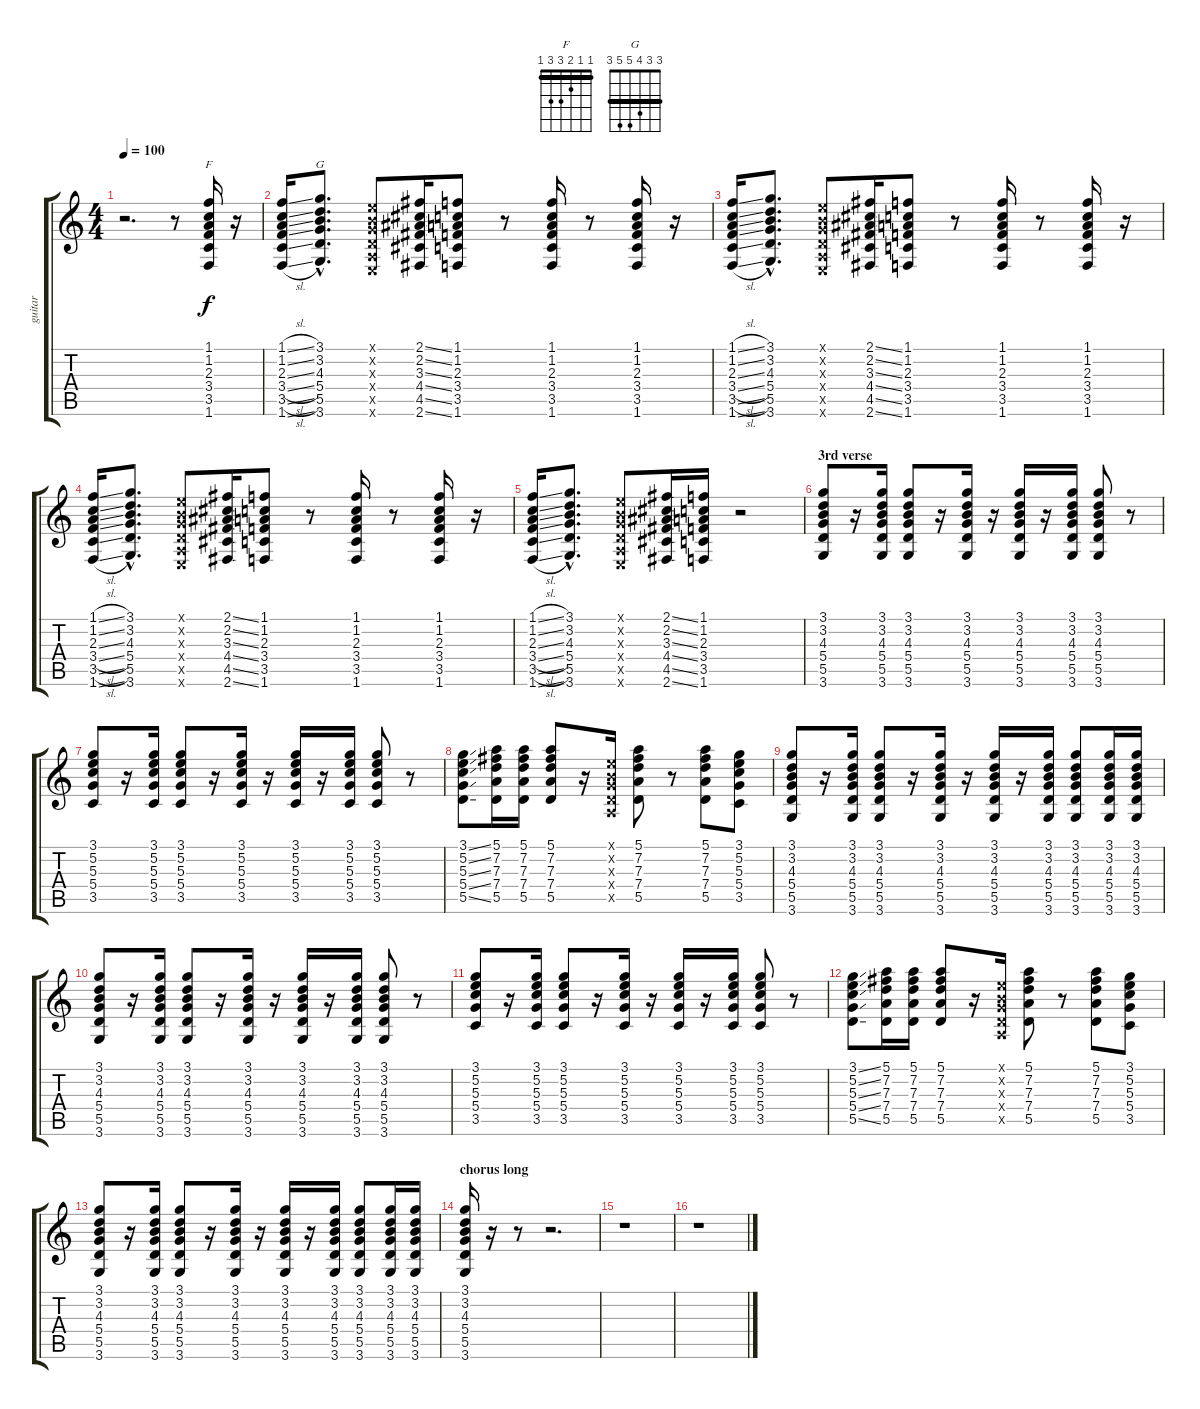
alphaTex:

\track ("guitar" "guitar") {instrument electricguitarclean}
\staff {score tabs}
\tuning (E4 B3 G3 D3 A2 E2) {hide}
\chord ("F" 1 1 2 3 3 1) {barre 1}
\chord ("G" 3 3 4 5 5 3) {barre 3}
\ts (4 4)
\tempo 100
\clef g2
\ks c
r.2{d dy f} r.8 (1.1 1.2 2.3 3.4 3.5 1.6).16{ch "F"} r.16 |
(1.1{sl} 1.2{sl} 2.3{sl} 3.4{sl} 3.5{sl} 1.6{sl}).16 (3.1{hac} 3.2{hac} 4.3{hac} 5.4{hac} 5.5{hac} 3.6{hac}).8{d ch "G"} (0.1{x} 0.2{x} 0.3{x} 0.4{x} 0.5{x} 0.6{x}).8 (2.1{ss} 2.2{ss} 3.3{ss} 4.4{ss} 4.5{ss} 2.6{ss}).16 (1.1 1.2 2.3 3.4 3.5 1.6).8 r.8 (1.1 1.2 2.3 3.4 3.5 1.6).16 r.8 (1.1 1.2 2.3 3.4 3.5 1.6).16 r.16 |
(1.1{sl} 1.2{sl} 2.3{sl} 3.4{sl} 3.5{sl} 1.6{sl}).16 (3.1{hac} 3.2{hac} 4.3{hac} 5.4{hac} 5.5{hac} 3.6{hac}).8{d} (0.1{x} 0.2{x} 0.3{x} 0.4{x} 0.5{x} 0.6{x}).8 (2.1{ss} 2.2{ss} 3.3{ss} 4.4{ss} 4.5{ss} 2.6{ss}).16 (1.1 1.2 2.3 3.4 3.5 1.6).8 r.8 (1.1 1.2 2.3 3.4 3.5 1.6).16 r.8 (1.1 1.2 2.3 3.4 3.5 1.6).16 r.16 |
(1.1{sl} 1.2{sl} 2.3{sl} 3.4{sl} 3.5{sl} 1.6{sl}).16 (3.1{hac} 3.2{hac} 4.3{hac} 5.4{hac} 5.5{hac} 3.6{hac}).8{d} (0.1{x} 0.2{x} 0.3{x} 0.4{x} 0.5{x} 0.6{x}).8 (2.1{ss} 2.2{ss} 3.3{ss} 4.4{ss} 4.5{ss} 2.6{ss}).16 (1.1 1.2 2.3 3.4 3.5 1.6).8 r.8 (1.1 1.2 2.3 3.4 3.5 1.6).16 r.8 (1.1 1.2 2.3 3.4 3.5 1.6).16 r.16 |
(1.1{sl} 1.2{sl} 2.3{sl} 3.4{sl} 3.5{sl} 1.6{sl}).16 (3.1{hac} 3.2{hac} 4.3{hac} 5.4{hac} 5.5{hac} 3.6{hac}).8{d} (0.1{x} 0.2{x} 0.3{x} 0.4{x} 0.5{x} 0.6{x}).8 (2.1{ss} 2.2{ss} 3.3{ss} 4.4{ss} 4.5{ss} 2.6{ss}).16 (1.1 1.2 2.3 3.4 3.5 1.6).16 r.2 |
\section ("" "3rd verse")
(3.1 3.2 4.3 5.4 5.5 3.6).8 r.16 (3.1 3.2 4.3 5.4 5.5 3.6).16 (3.1 3.2 4.3 5.4 5.5 3.6).8 r.16 (3.1 3.2 4.3 5.4 5.5 3.6).16 r.16 (3.1 3.2 4.3 5.4 5.5 3.6).16 r.16 (3.1 3.2 4.3 5.4 5.5 3.6).16 (3.1 3.2 4.3 5.4 5.5 3.6).8 r.8 |
(3.1 5.2 5.3 5.4 3.5).8 r.16 (3.1 5.2 5.3 5.4 3.5).16 (3.1 5.2 5.3 5.4 3.5).8 r.16 (3.1 5.2 5.3 5.4 3.5).16 r.16 (3.1 5.2 5.3 5.4 3.5).16 r.16 (3.1 5.2 5.3 5.4 3.5).16 (3.1 5.2 5.3 5.4 3.5).8 r.8 |
(3.1{ss} 5.2{ss} 5.3{ss} 5.4{ss} 5.5{ss}).8 (5.1 7.2 7.3 7.4 5.5).16 (5.1 7.2 7.3 7.4 5.5).16 (5.1 7.2 7.3 7.4 5.5).8 r.16 (0.1{x} 0.2{x} 0.3{x} 0.4{x} 0.5{x}).16 (5.1 7.2 7.3 7.4 5.5).8 r.8 (5.1 7.2 7.3 7.4 5.5).8 (3.1 5.2 5.3 5.4 3.5).8 |
(3.1 3.2 4.3 5.4 5.5 3.6).8 r.16 (3.1 3.2 4.3 5.4 5.5 3.6).16 (3.1 3.2 4.3 5.4 5.5 3.6).8 r.16 (3.1 3.2 4.3 5.4 5.5 3.6).16 r.16 (3.1 3.2 4.3 5.4 5.5 3.6).16 r.16 (3.1 3.2 4.3 5.4 5.5 3.6).16 (3.1 3.2 4.3 5.4 5.5 3.6).8 (3.1 3.2 4.3 5.4 5.5 3.6).16 (3.1 3.2 4.3 5.4 5.5 3.6).16 |
(3.1 3.2 4.3 5.4 5.5 3.6).8 r.16 (3.1 3.2 4.3 5.4 5.5 3.6).16 (3.1 3.2 4.3 5.4 5.5 3.6).8 r.16 (3.1 3.2 4.3 5.4 5.5 3.6).16 r.16 (3.1 3.2 4.3 5.4 5.5 3.6).16 r.16 (3.1 3.2 4.3 5.4 5.5 3.6).16 (3.1 3.2 4.3 5.4 5.5 3.6).8 r.8 |
(3.1 5.2 5.3 5.4 3.5).8 r.16 (3.1 5.2 5.3 5.4 3.5).16 (3.1 5.2 5.3 5.4 3.5).8 r.16 (3.1 5.2 5.3 5.4 3.5).16 r.16 (3.1 5.2 5.3 5.4 3.5).16 r.16 (3.1 5.2 5.3 5.4 3.5).16 (3.1 5.2 5.3 5.4 3.5).8 r.8 |
(3.1{ss} 5.2{ss} 5.3{ss} 5.4{ss} 5.5{ss}).8 (5.1 7.2 7.3 7.4 5.5).16 (5.1 7.2 7.3 7.4 5.5).16 (5.1 7.2 7.3 7.4 5.5).8 r.16 (0.1{x} 0.2{x} 0.3{x} 0.4{x} 0.5{x}).16 (5.1 7.2 7.3 7.4 5.5).8 r.8 (5.1 7.2 7.3 7.4 5.5).8 (3.1 5.2 5.3 5.4 3.5).8 |
(3.1 3.2 4.3 5.4 5.5 3.6).8 r.16 (3.1 3.2 4.3 5.4 5.5 3.6).16 (3.1 3.2 4.3 5.4 5.5 3.6).8 r.16 (3.1 3.2 4.3 5.4 5.5 3.6).16 r.16 (3.1 3.2 4.3 5.4 5.5 3.6).16 r.16 (3.1 3.2 4.3 5.4 5.5 3.6).16 (3.1 3.2 4.3 5.4 5.5 3.6).8 (3.1 3.2 4.3 5.4 5.5 3.6).16 (3.1 3.2 4.3 5.4 5.5 3.6).16 |
\section ("" "chorus long")
(3.1 3.2 4.3 5.4 5.5 3.6).16 r.16 r.8 r.2{d} |
r.1 |
r.1
